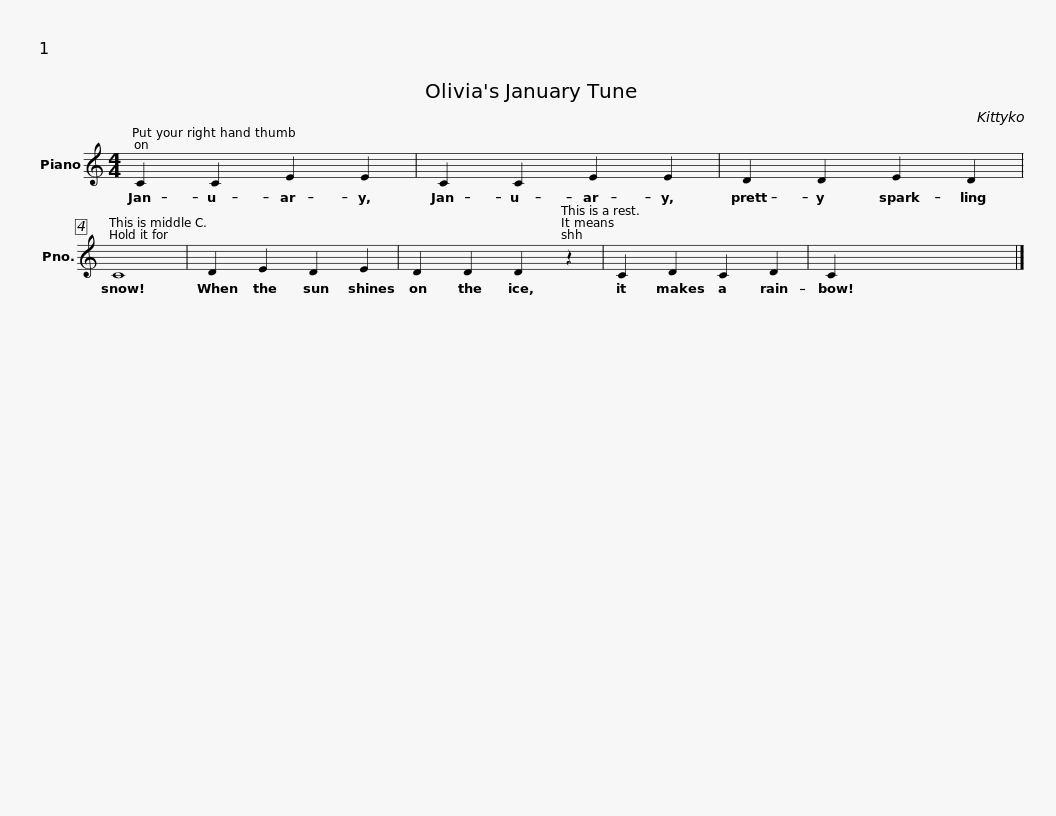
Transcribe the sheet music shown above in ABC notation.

X:1
L:1/8
M:4/4
I:linebreak $
K:C
V:1 treble
V:1
 C2 C2 E2 E2 | C2 C2 E2 E2 | D2 D2 E2 D2 | C8 |$ D2 E2 D2 E2 | %5
 D2 D2 D2 z2 | C2 D2 C2 D2 |$ C2 x2 x2 x2 |] %8
